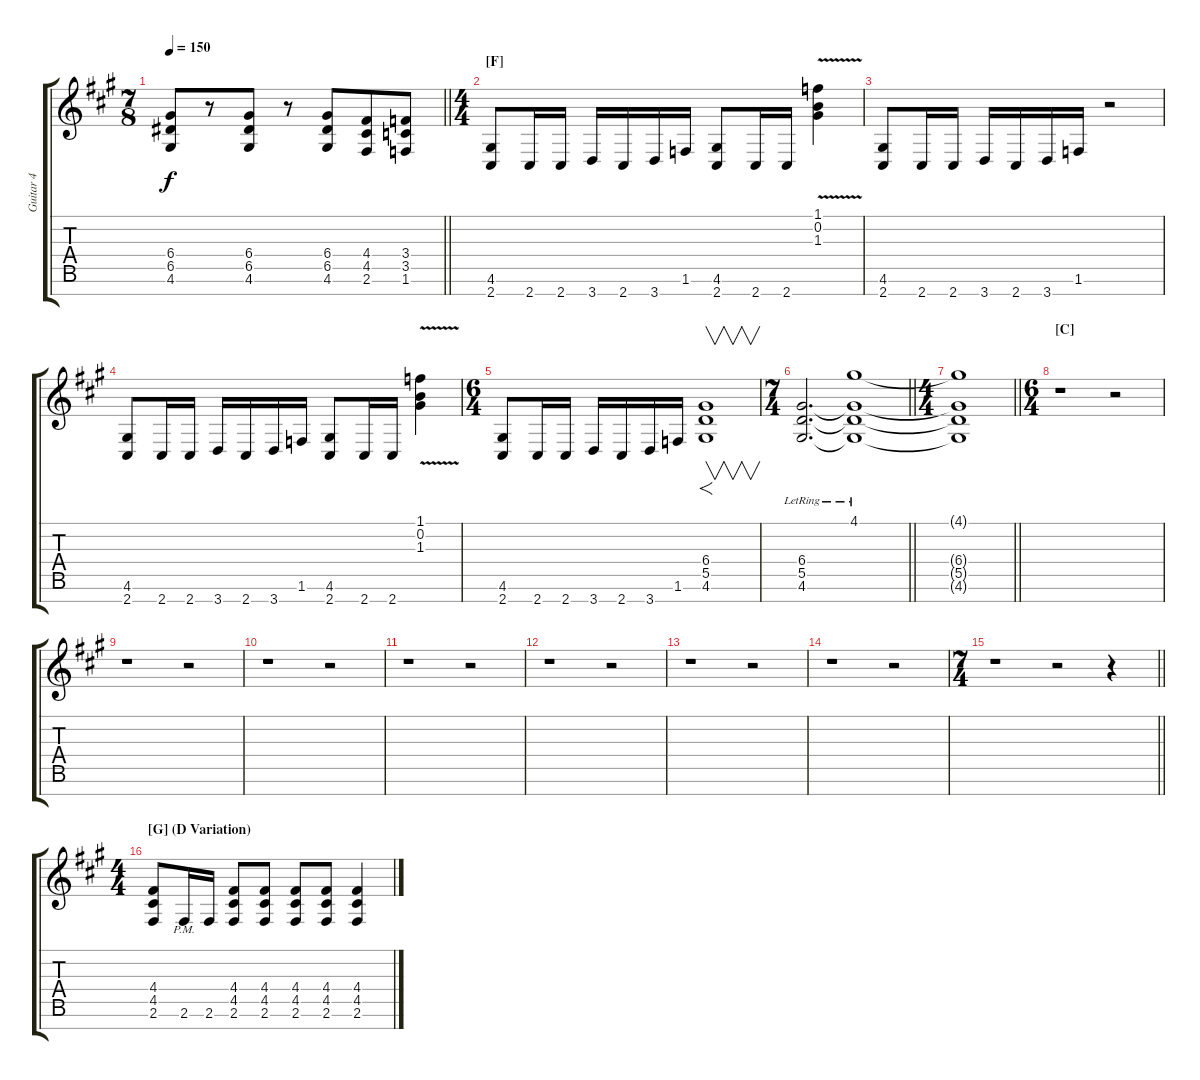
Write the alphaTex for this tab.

\track ("Guitar 4" "Guitar 4") {instrument distortionguitar}
\staff {score tabs}
\tuning (E4 B3 G3 D3 A2 E2 B1) {hide}
\ts (7 8)
\tempo 150
\clef g2
\barLineRight lightlight
\ks f#minor
(6.4 6.5 4.6).8{dy f} r.8 (6.4 6.5 4.6).8 r.8 (6.4 6.5 4.6).8 (4.4 4.5 2.6).8 (3.4 3.5 1.6).8 |
\ts (4 4)
\section ("" "[F]")
(4.6 2.7).8 2.7.16 2.7.16 3.7.16 2.7.16 3.7.16 1.6.16 (4.6 2.7).8 2.7.16 2.7.16 (1.1 0.2 1.3{v}).4 |
(4.6 2.7).8 2.7.16 2.7.16 3.7.16 2.7.16 3.7.16 1.6.16 r.2 |
(4.6 2.7).8 2.7.16 2.7.16 3.7.16 2.7.16 3.7.16 1.6.16 (4.6 2.7).8 2.7.16 2.7.16 (1.1 0.2 1.3{v}).4 |
\ts (6 4)
(4.6 2.7).8 2.7.16 2.7.16 3.7.16 2.7.16 3.7.16 1.6.16 (6.4 5.5 4.6).1{f v} |
\ts (7 4)
\barLineRight lightlight
(6.4{lr} 5.5{lr} 4.6{lr}).2{d} (4.1{lr} 6.4{t} 5.5{t} 4.6{t}).1 |
\ts (4 4)
\barLineRight lightlight
(4.1{t} 6.4{t} 5.5{t} 4.6{t}).1 |
\ts (6 4)
\section ("" "[C]")
r.1{volume 0} r.2 |
r.1 r.2 |
r.1 r.2 |
r.1 r.2 |
r.1 r.2 |
r.1 r.2 |
r.1 r.2 |
\ts (7 4)
\barLineRight lightlight
r.1 r.2 r.4{volume 12} |
\ts (4 4)
\section ("" "[G] (D Variation)")
(4.4 4.5 2.6).8 2.6{pm}.16 2.6.16 (4.4 4.5 2.6).8 (4.4 4.5 2.6).8 (4.4 4.5 2.6).8 (4.4 4.5 2.6).8 (4.4 4.5 2.6).4
